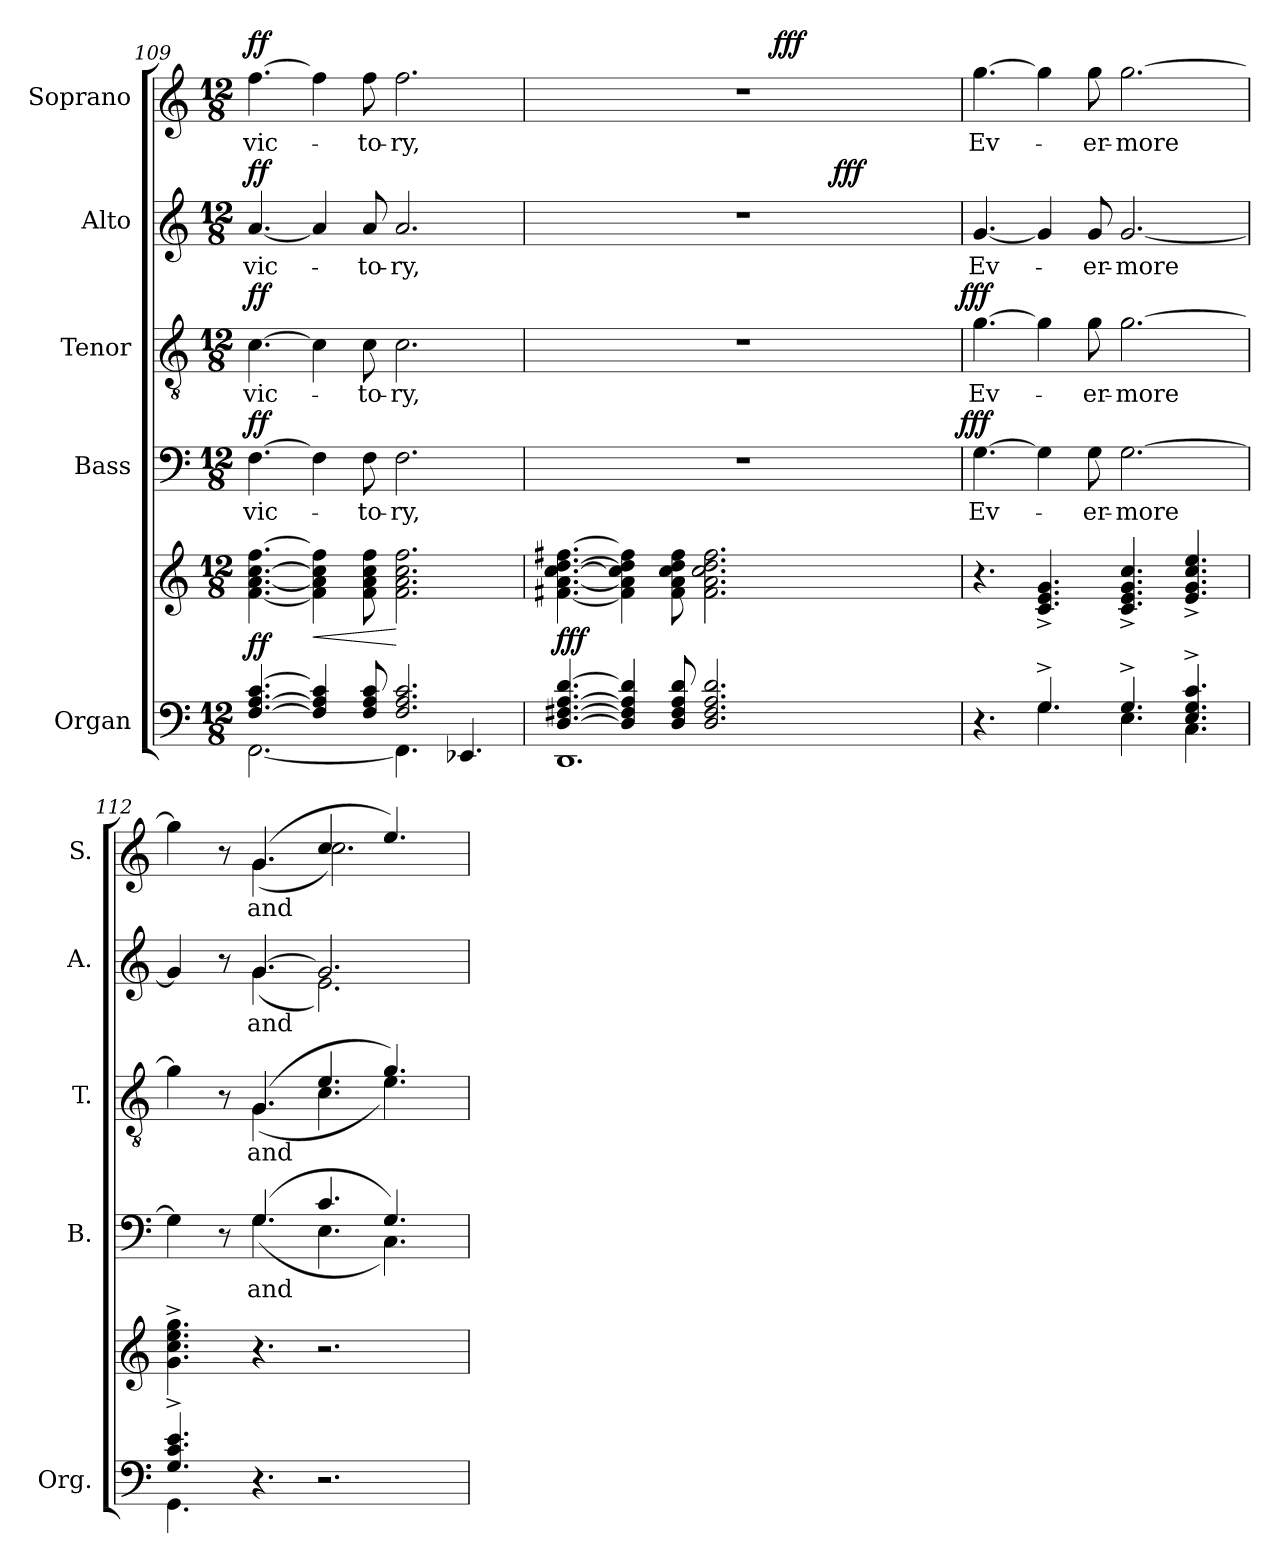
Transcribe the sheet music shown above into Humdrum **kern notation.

**kern	**kern	**dynam	**kern	**text	**dynam	**kern	**text	**dynam	**kern	**text	**dynam	**kern	**text	**dynam
*part5	*part5	*part5	*part4	*part4	*part4	*part3	*part3	*part3	*part2	*part2	*part2	*part1	*part1	*part1
*staff6	*staff5	*staff5/6	*staff4	*staff4	*staff4	*staff3	*staff3	*staff3	*staff2	*staff2	*staff2	*staff1	*staff1	*staff1
*I"Organ	*	*	*I"Bass	*	*	*I"Tenor	*	*	*I"Alto	*	*	*I"Soprano	*	*
*I'Org.	*	*	*I'B.	*	*	*I'T.	*	*	*I'A.	*	*	*I'S.	*	*
*clefF4	*clefG2	*	*clefF4	*	*	*clefGv2	*	*	*clefG2	*	*	*clefG2	*	*
*	*	*	*	*	*	*ITrd7c12	*	*	*	*	*	*	*	*
*k[]	*k[]	*	*k[]	*	*	*k[]	*	*	*k[]	*	*	*k[]	*	*
*C:	*C:	*	*C:	*	*	*C:	*	*	*C:	*	*	*C:	*	*
*M12/8	*M12/8	*	*M12/8	*	*	*M12/8	*	*	*M12/8	*	*	*M12/8	*	*
=109	=109	=109	=109	=109	=109	=109	=109	=109	=109	=109	=109	=109	=109	=109
*^	*	*	*	*	*	*	*	*	*	*	*	*	*	*
!	!	!	!	!	!LO:LY:b:color=#000000	!	!	!	!	!	!	!	!	!	!
!	!	!	!	!	!	!	!	!LO:LY:b:color=#000000	!	!	!	!	!	!	!
!	!	!	!	!	!	!	!	!	!	!	!LO:LY:b:color=#000000	!	!	!	!
!	!	!	!	!	!	!	!	!	!	!	!	!	!	!LO:LY:b:color=#000000	!
[>4.Fi/ [>4.Ai [>4.ci	[<2.FFi\	[<4.fi\ [<4.ai [>4.cci [>4.ffi	ff	[>4.Fi\	vic-	ff	[>4.Ci\	vic-	ff	[<4.ai/	vic-	ff	[>4.ffi\	vic-	ff
!	!	!	!LO:HP:b	!	!	!	!	!	!	!	!	!	!	!	!
4Fi/] 4Ai] 4ci]	.	4fi\] 4ai] 4cci] 4ffi]	<	4Fi\]	.	.	4Ci\]	.	.	4ai/]	.	.	4ffi\]	.	.
!	!	!	!	!	!LO:LY:b:color=#000000	!	!	!	!	!	!	!	!	!	!
!	!	!	!	!	!	!	!	!LO:LY:b:color=#000000	!	!	!	!	!	!	!
!	!	!	!	!	!	!	!	!	!	!	!LO:LY:b:color=#000000	!	!	!	!
!	!	!	!	!	!	!	!	!	!	!	!	!	!	!LO:LY:b:color=#000000	!
8Fi/ 8Ai 8ci	.	8fi\ 8ai 8cci 8ffi	.	8Fi\	-to-	.	8Ci\	-to-	.	8ai/	-to-	.	8ffi\	-to-	.
!	!	!	!	!	!LO:LY:b:color=#000000	!	!	!	!	!	!	!	!	!	!
!	!	!	!	!	!	!	!	!LO:LY:b:color=#000000	!	!	!	!	!	!	!
!	!	!	!	!	!	!	!	!	!	!	!LO:LY:b:color=#000000	!	!	!	!
!	!	!	!	!	!	!	!	!	!	!	!	!	!	!LO:LY:b:color=#000000	!
2.Fi/ 2.Ai 2.ci	4.FFi\]	2.fi\ 2.ai 2.cci 2.ffi	[	2.Fi\	-ry,	.	2.Ci\	-ry,	.	2.ai/	-ry,	.	2.ffi\	-ry,	.
.	4.EE-Xi/	.	.	.	.	.	.	.	.	.	.	.	.	.	.
!!LO:LB:g=z
=110	=110	=110	=110	=110	=110	=110	=110	=110	=110	=110	=110	=110	=110	=110	=110
!	!	!	!	!LO:N:vis=1	!	!	!LO:N:vis=1	!	!	!LO:N:vis=1	!	!	!LO:N:vis=1	!	!
*	*	*	*	*^	*	*	*^	*	*	*^	*	*	*^	*	*
[>4.Di/ [>4.F#Xi [>4.Ai [>4.di	1.DDi	[<4.f#Xi\ [<4.ai [<4.cci [>4.ddi [>4.ff#Xi	fff	1.r	1ryy	.	.	1.r	1ryy	.	.	1.r	1ryy	.	.	1.r	1ryy	.	.
4Di/] 4F#i] 4Ai] 4di]	.	4f#i\] 4ai] 4cci] 4ddi] 4ff#i]	.	.	.	.	.	.	.	.	.	.	.	.	.	.	.	.	.
8Di/ 8F#i 8Ai 8di	.	8f#i\ 8ai 8cci 8ddi 8ff#i	.	.	.	.	.	.	.	.	.	.	.	.	.	.	.	.	.
2.Di/ 2.F#i 2.Ai 2.di	.	2.f#i\ 2.ai 2.cci 2.ddi 2.ff#i	.	.	.	.	.	.	.	.	.	.	.	.	.	.	.	.	.
.	.	.	.	.	4ryy	.	.	.	4ryy	.	.	.	8ryy	.	.	.	32ryy	.	.
.	.	.	.	.	.	.	.	.	.	.	.	.	.	.	.	.	128ryy	.	.
.	.	.	.	.	.	.	.	.	.	.	.	.	.	.	.	.	4ryy	.	fff
.	.	.	.	.	.	.	.	.	.	.	.	.	16ryy	.	.	.	.	.	.
.	.	.	.	.	.	.	.	.	.	.	.	.	64.ryy	.	.	.	.	.	.
.	.	.	.	.	.	.	.	.	.	.	.	.	4ryy	.	fff	.	.	.	.
.	.	.	.	.	8ryy	.	.	.	8ryy	.	.	.	.	.	.	.	.	.	.
.	.	.	.	.	.	.	.	.	.	.	.	.	.	.	.	.	8ryy	.	.
.	.	.	.	.	16ryy	.	.	.	16ryy	.	.	.	.	.	.	.	.	.	.
.	.	.	.	.	.	.	.	.	.	.	.	.	.	.	.	.	16ryy	.	.
.	.	.	.	.	32ryy	.	.	.	32ryy	.	.	.	.	.	.	.	.	.	.
.	.	.	.	.	.	.	.	.	.	.	.	.	32ryy	.	.	.	.	.	.
.	.	.	.	.	64ryy	.	.	.	64ryy	.	.	.	.	.	.	.	.	.	.
.	.	.	.	.	.	.	.	.	.	.	.	.	.	.	.	.	64.ryy	.	.
.	.	.	.	.	128...ryy	.	.	.	128...ryy	.	.	.	.	.	.	.	.	.	.
.	.	.	.	.	.	.	.	.	.	.	.	.	128ryy	.	.	.	.	.	.
.	.	.	.	.	1024ryy	.	fff	.	1024ryy	.	fff	.	.	.	.	.	.	.	.
*	*	*	*	*v	*v	*	*	*	*	*	*	*v	*v	*	*	*v	*v	*	*
*	*	*	*	*	*	*	*v	*v	*	*	*	*	*	*	*	*
=111	=111	=111	=111	=111	=111	=111	=111	=111	=111	=111	=111	=111	=111	=111	=111
*	*	*	*	*^	*	*	*^	*	*	*^	*	*	*^	*	*
!	!	!	!	!	!	!LO:LY:b:color=#000000	!	!	!	!	!	!	!	!	!	!	!	!	!
*	*	*	*	*v	*v	*	*	*	*	*	*	*v	*v	*	*	*v	*v	*	*
*	*	*	*	*	*	*	*v	*v	*	*	*	*	*	*	*	*
*	*	*	*	*^	*	*	*^	*	*	*^	*	*	*^	*	*
!	!	!	!	!	!	!	!	!	!	!LO:LY:b:color=#000000	!	!	!	!	!	!	!	!	!
*	*	*	*	*v	*v	*	*	*	*	*	*	*v	*v	*	*	*v	*v	*	*
*	*	*	*	*	*	*	*v	*v	*	*	*	*	*	*	*	*
*	*	*	*	*^	*	*	*^	*	*	*^	*	*	*^	*	*
!	!	!	!	!	!	!	!	!	!	!	!	!	!	!LO:LY:b:color=#000000	!	!	!	!	!
*	*	*	*	*v	*v	*	*	*	*	*	*	*v	*v	*	*	*v	*v	*	*
*	*	*	*	*	*	*	*v	*v	*	*	*	*	*	*	*	*
*	*	*	*	*^	*	*	*^	*	*	*^	*	*	*^	*	*
!	!	!	!	!	!	!	!	!	!	!	!	!	!	!	!	!	!	!LO:LY:b:color=#000000	!
*	*	*	*	*v	*v	*	*	*	*	*	*	*v	*v	*	*	*v	*v	*	*
*	*	*	*	*	*	*	*v	*v	*	*	*	*	*	*	*	*
4.r	4.ryy	4.r	.	[>4.Gi\	Ev-	.	[>4.Gi\	Ev-	.	[<4.gi/	Ev-	.	[>4.ggi\	Ev-	.
4.G^i/	4.Gi\	4.ci/^ 4.ei^ 4.gi^	.	4Gi\]	.	.	4Gi\]	.	.	4gi/]	.	.	4ggi\]	.	.
!	!	!	!	!	!LO:LY:b:color=#000000	!	!	!	!	!	!	!	!	!	!
!	!	!	!	!	!	!	!	!LO:LY:b:color=#000000	!	!	!	!	!	!	!
!	!	!	!	!	!	!	!	!	!	!	!LO:LY:b:color=#000000	!	!	!	!
!	!	!	!	!	!	!	!	!	!	!	!	!	!	!LO:LY:b:color=#000000	!
.	.	.	.	8Gi\	-er-	.	8Gi\	-er-	.	8gi/	-er-	.	8ggi\	-er-	.
!	!	!	!	!	!LO:LY:b:color=#000000	!	!	!	!	!	!	!	!	!	!
!	!	!	!	!	!	!	!	!LO:LY:b:color=#000000	!	!	!	!	!	!	!
!	!	!	!	!	!	!	!	!	!	!	!LO:LY:b:color=#000000	!	!	!	!
!	!	!	!	!	!	!	!	!	!	!	!	!	!	!LO:LY:b:color=#000000	!
4.G^i/	4.Ei\	4.ci/^ 4.ei^ 4.gi^ 4.cci^	.	[>2.Gi\	-more	.	[>2.Gi\	-more	.	[<2.gi/	-more	.	[>2.ggi\	-more	.
4.Ei/^ 4.Gi^ 4.ci^	4.Ci\	4.ei/^ 4.gi^ 4.cci^ 4.eei^	.	.	.	.	.	.	.	.	.	.	.	.	.
=112	=112	=112	=112	=112	=112	=112	=112	=112	=112	=112	=112	=112	=112	=112	=112
*	*	*	*	*^	*	*	*^	*	*	*^	*	*	*^	*	*
4.Gi/^ 4.ci^ 4.ei^	4.GGi\	4.gi\^ 4.cci^ 4.eei^ 4.ggi^	.	4Gi\]	4.ryy	.	.	4Gi\]	4.ryy	.	.	4gi/]	4.ryy	.	.	4ggi\]	4.ryy	.	.
.	.	.	.	8r	.	.	.	8r	.	.	.	8r	.	.	.	8r	.	.	.
!	!	!	!	!	!	!LO:LY:b:color=#000000	!	!	!	!	!	!	!	!	!	!	!	!	!
!	!	!	!	!	!	!	!	!	!	!LO:LY:b:color=#000000	!	!	!	!	!	!	!	!	!
!	!	!	!	!	!	!	!	!	!	!	!	!	!	!LO:LY:b:color=#000000	!	!	!	!	!
!	!	!	!	!	!	!	!	!	!	!	!	!	!	!	!	!	!	!LO:LY:b:color=#000000	!
4.r	1ryy	4.r	.	(4.Gi/	(4.Gi\	and	.	(4.GGi/	(4.GGi\	and	.	[>4.gi/	(4.gi\	and	.	(4.gi/	(4.gi\	and	.
2.r	.	2.r	.	4.ci/	4.Ei\	.	.	4.Ei/	4.Ci\	.	.	2.gi/]	2.ei\)	.	.	4.cci/	2.cci\)	.	.
.	.	.	.	4.Gi/)	4.Ci\)	.	.	4.Gi/)	4.Ei\)	.	.	.	.	.	.	4.eei/)	.	.	.
.	8ryy	.	.	.	.	.	.	.	.	.	.	.	.	.	.	.	.	.	.
*	*	*	*	*v	*v	*	*	*	*	*	*	*v	*v	*	*	*v	*v	*	*
*v	*v	*	*	*	*	*	*v	*v	*	*	*	*	*	*	*	*
=	=	=	=	=	=	=	=	=	=	=	=	=	=	=
*-	*-	*-	*-	*-	*-	*-	*-	*-	*-	*-	*-	*-	*-	*-
